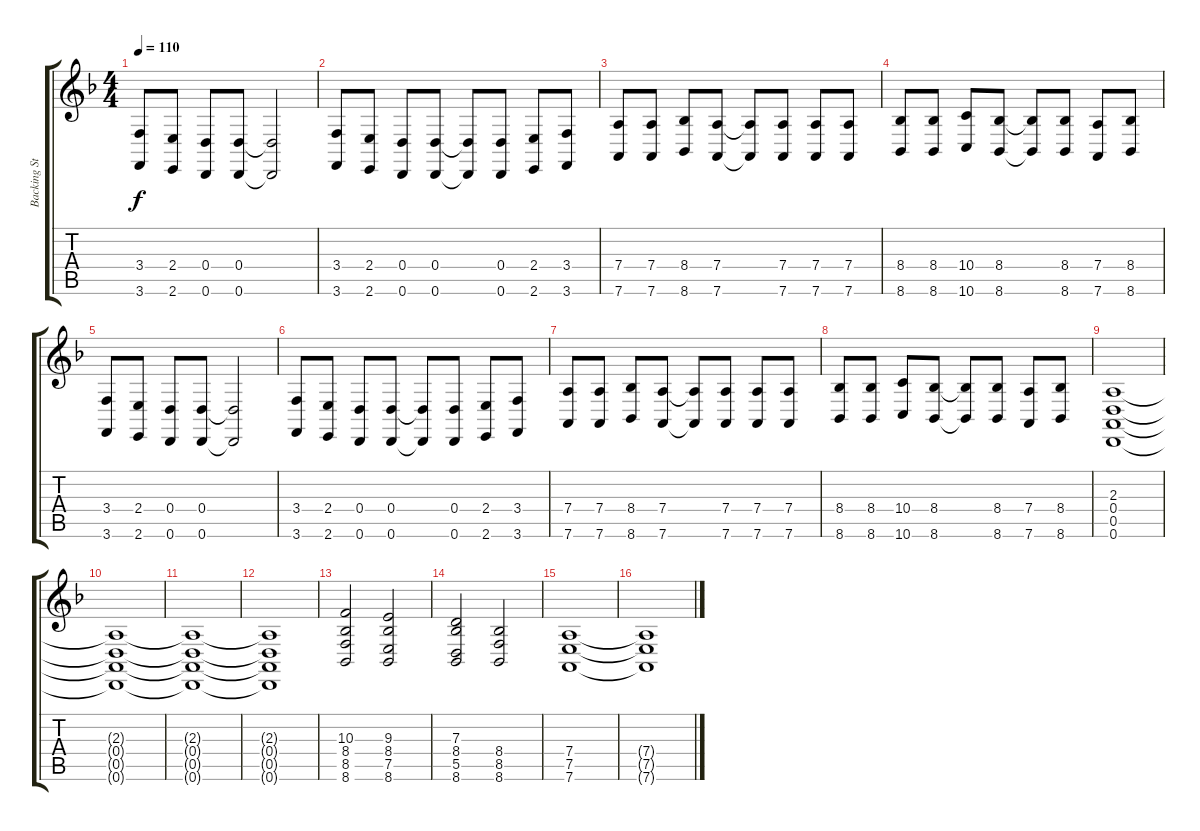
\track ("Backing Strings" "Backing St") {instrument stringensemble2}
\staff {score tabs}
\tuning (E4 B3 G3 D3 A2 D2) {hide}
\ts (4 4)
\tempo 110
\clef g2
\ks dminor
(3.4 3.6).8{dy f} (2.4 2.6).8 (0.4 0.6).8 (0.4 0.6).8 (0.4{t} 0.6{t}).2 |
(3.4 3.6).8 (2.4 2.6).8 (0.4 0.6).8 (0.4 0.6).8 (0.4{t} 0.6{t}).8 (0.4 0.6).8 (2.4 2.6).8 (3.4 3.6).8 |
(7.4 7.6).8 (7.4 7.6).8 (8.4 8.6).8 (7.4 7.6).8 (7.4{t} 7.6{t}).8 (7.4 7.6).8 (7.4 7.6).8 (7.4 7.6).8 |
(8.4 8.6).8 (8.4 8.6).8 (10.4 10.6).8 (8.4 8.6).8 (8.4{t} 8.6{t}).8 (8.4 8.6).8 (7.4 7.6).8 (8.4 8.6).8 |
(3.4 3.6).8 (2.4 2.6).8 (0.4 0.6).8 (0.4 0.6).8 (0.4{t} 0.6{t}).2 |
(3.4 3.6).8 (2.4 2.6).8 (0.4 0.6).8 (0.4 0.6).8 (0.4{t} 0.6{t}).8 (0.4 0.6).8 (2.4 2.6).8 (3.4 3.6).8 |
(7.4 7.6).8 (7.4 7.6).8 (8.4 8.6).8 (7.4 7.6).8 (7.4{t} 7.6{t}).8 (7.4 7.6).8 (7.4 7.6).8 (7.4 7.6).8 |
(8.4 8.6).8 (8.4 8.6).8 (10.4 10.6).8 (8.4 8.6).8 (8.4{t} 8.6{t}).8 (8.4 8.6).8 (7.4 7.6).8 (8.4 8.6).8 |
(2.3 0.4 0.5 0.6).1 |
(2.3{t} 0.4{t} 0.5{t} 0.6{t}).1 |
(2.3{t} 0.4{t} 0.5{t} 0.6{t}).1 |
(2.3{t} 0.4{t} 0.5{t} 0.6{t}).1 |
(10.3 8.4 8.5 8.6).2 (9.3 8.4 7.5 8.6).2 |
(7.3 8.4 5.5 8.6).2 (8.4 8.5 8.6).2 |
(7.4 7.5 7.6).1 |
(7.4{t} 7.5{t} 7.6{t}).1
